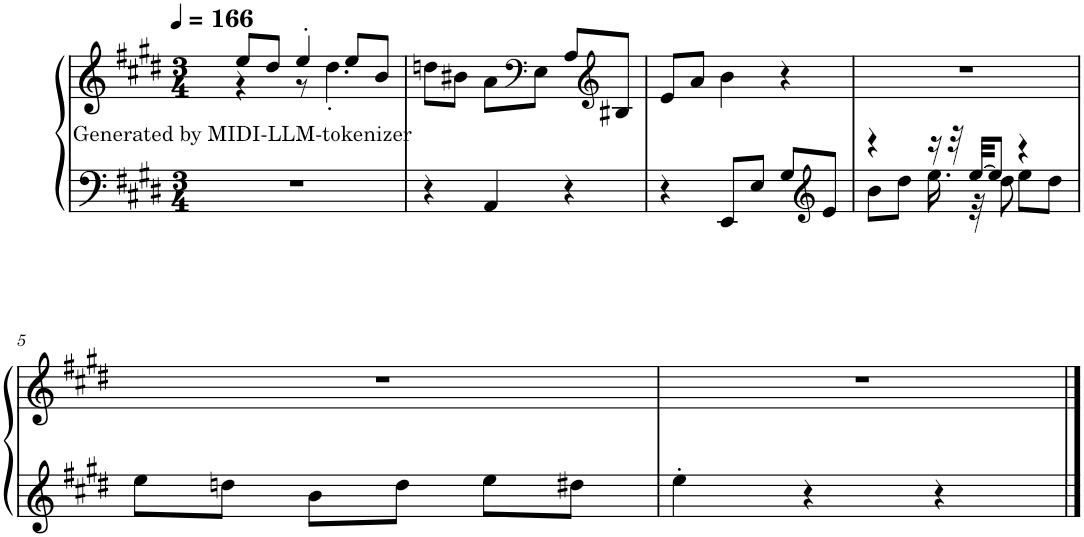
**kern	**kern	**text
*part1	*part1	*part1
*staff2	*staff1	*staff1
*I"Piano	*	*
*I'Pno.	*	*
*clefF4	*clefG2	*
*k[f#c#g#d#]	*k[f#c#g#d#]	*
*M3/4	*M3/4	*
*MM166	*MM166	*
=1	=1	=1
!	!	!LO:LY:b
*	*^	*
2.r	8ee/L	4r	Generated by MIDI-LLM-tokenizer
.	8dd#/J	.	.
.	4ee'/	8r	.
.	.	4.dd#'\	.
.	8ee/L	.	.
.	8b/J	.	.
*	*v	*v	*
=2	=2	=2
4r	8ddn\L	.
.	8b#X\J	.
4AA/	8a\L	.
*	*clefF4	*
.	8E\J	.
4r	8A/L	.
*	*clefG2	*
.	8B#X/J	.
=3	=3	=3
4r	8e/L	.
.	8a/J	.
8EE/L	4b\	.
8E/J	.	.
8G#/L	4r	.
*clefG2	*	*
8e/J	.	.
=4	=4	=4
*^	*	*
4r	8b\L	2.r	.
.	8dd#\J	.	.
16r	16.ee\	.	.
32r	.	.	.
[32ee/KKL	32r	.	.
8ee/J]	8dd#\	.	.
4r	8ee\L	.	.
.	8dd#\J	.	.
*v	*v	*	*
!!LO:LB:g=z
=5	=5	=5
8ee\L	2.r	.
8ddn\J	.	.
8b\L	.	.
8dd\J	.	.
8ee\L	.	.
8dd#X\J	.	.
=6	=6	=6
4ee'\	2.r	.
4r	.	.
4r	.	.
==	==	==
*-	*-	*-
